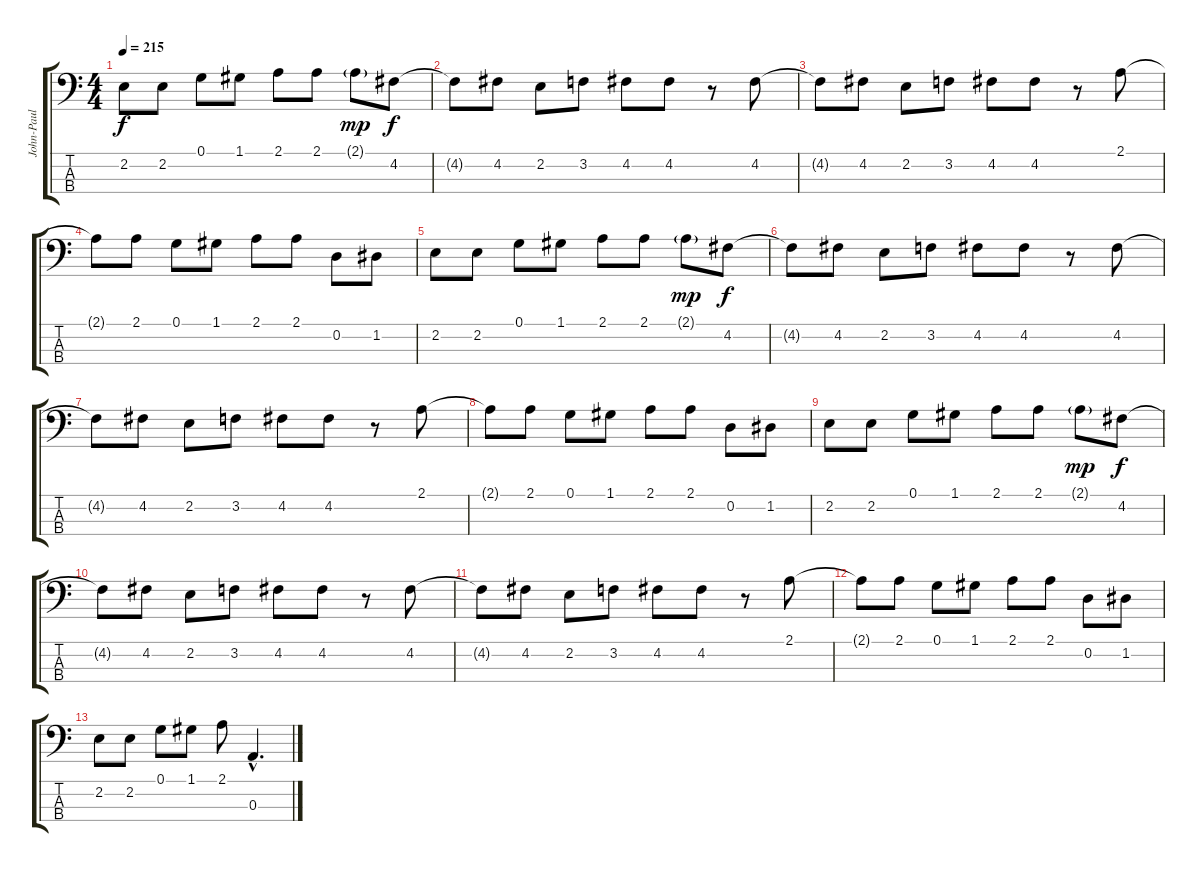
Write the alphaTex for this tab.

\track ("John-Paul Jones" "John-Paul ") {instrument electricbassfinger}
\staff {score tabs}
\tuning (G2 D2 A1 E1) {hide}
\ts (4 4)
\tempo 215
\clef f4
\ks c
2.2.8{dy f} 2.2.8 0.1.8 1.1.8 2.1.8 2.1.8 2.1{g}.8{dy mp} 4.2.8{dy f} |
4.2{t}.8 4.2.8 2.2.8 3.2.8 4.2.8 4.2.8 r.8 4.2.8 |
4.2{t}.8 4.2.8 2.2.8 3.2.8 4.2.8 4.2.8 r.8 2.1.8 |
2.1{t}.8 2.1.8 0.1.8 1.1.8 2.1.8 2.1.8 0.2.8 1.2.8 |
2.2.8 2.2.8 0.1.8 1.1.8 2.1.8 2.1.8 2.1{g}.8{dy mp} 4.2.8{dy f} |
4.2{t}.8 4.2.8 2.2.8 3.2.8 4.2.8 4.2.8 r.8 4.2.8 |
4.2{t}.8 4.2.8 2.2.8 3.2.8 4.2.8 4.2.8 r.8 2.1.8 |
2.1{t}.8 2.1.8 0.1.8 1.1.8 2.1.8 2.1.8 0.2.8 1.2.8 |
2.2.8 2.2.8 0.1.8 1.1.8 2.1.8 2.1.8 2.1{g}.8{dy mp} 4.2.8{dy f} |
4.2{t}.8 4.2.8 2.2.8 3.2.8 4.2.8 4.2.8 r.8 4.2.8 |
4.2{t}.8 4.2.8 2.2.8 3.2.8 4.2.8 4.2.8 r.8 2.1.8 |
2.1{t}.8 2.1.8 0.1.8 1.1.8 2.1.8 2.1.8 0.2.8 1.2.8 |
2.2.8 2.2.8 0.1.8 1.1.8 2.1.8 0.3{hac}.4{d}
